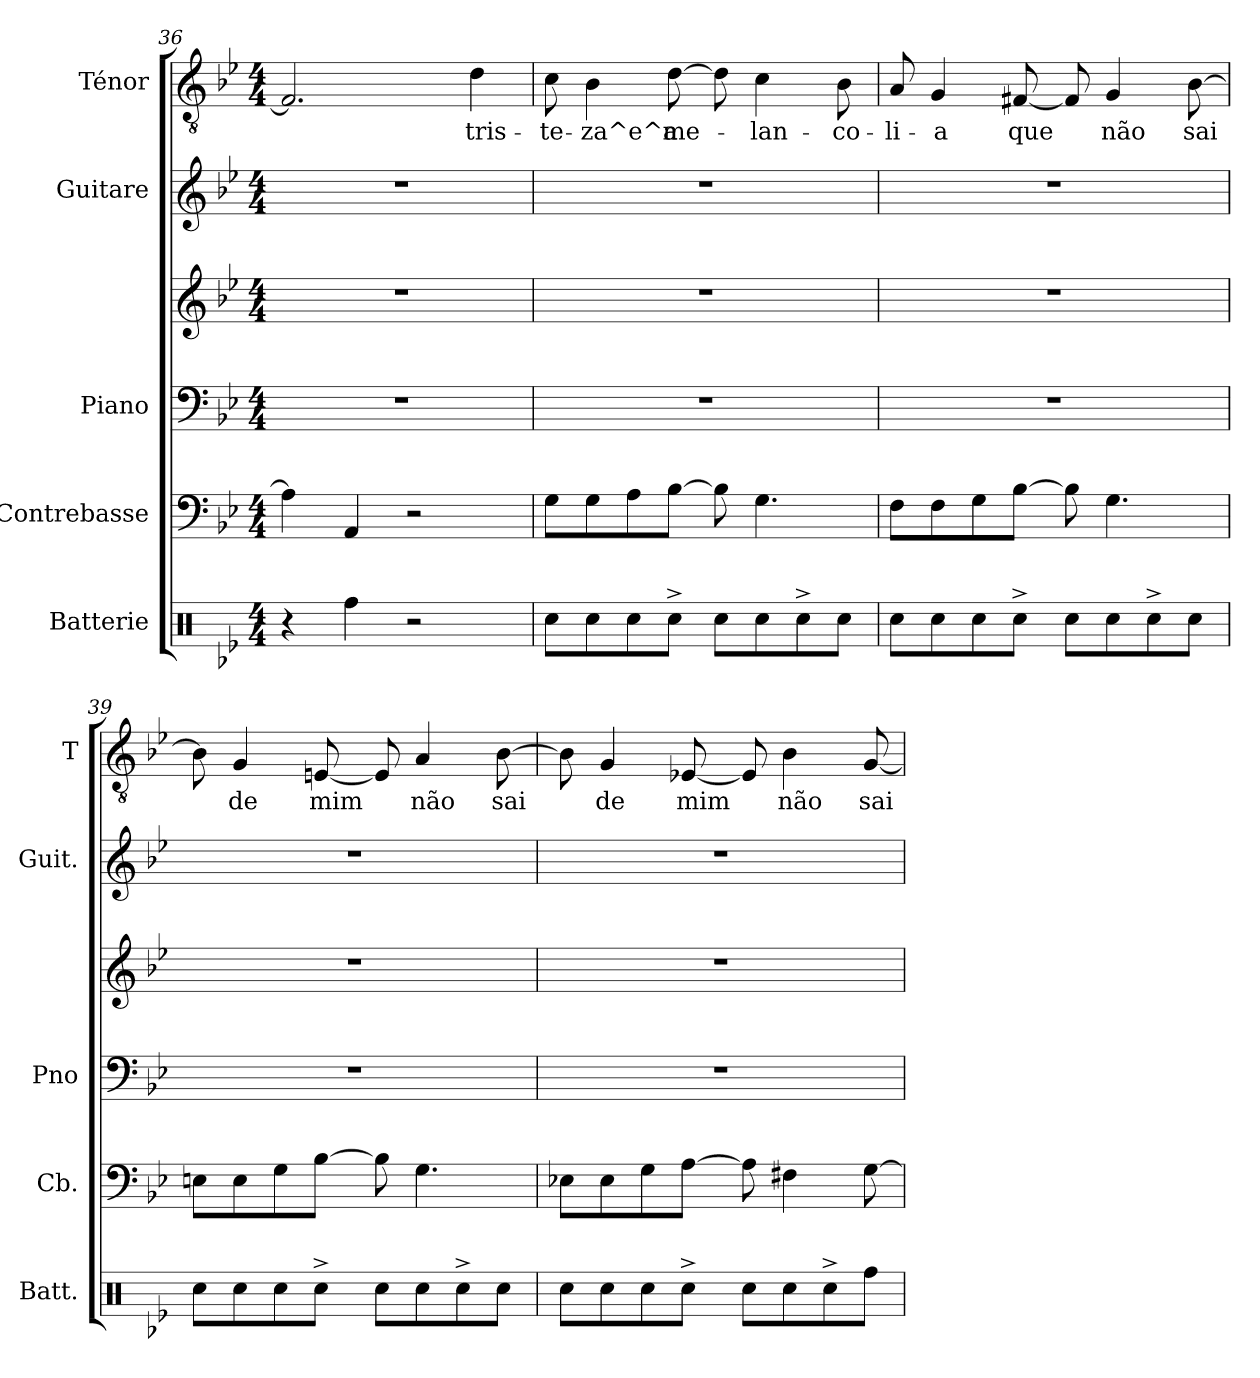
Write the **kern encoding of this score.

**kern	**kern	**kern	**kern	**kern	**kern	**text
*part5	*part4	*part3	*part3	*part2	*part1	*part1
*staff6	*staff5	*staff4	*staff3	*staff2	*staff1	*staff1
*I"Batterie	*I"Contrebasse	*I"Piano	*	*I"Guitare	*I"Ténor	*
*I'Batt.	*I'Cb.	*I'Pno	*	*I'Guit.	*I'T	*
*clefX	*clefF4	*clefF4	*clefG2	*clefG2	*clefGv2	*
*	*ITrd7c12	*	*	*ITrd7c12	*	*
*k[b-e-]	*k[b-e-]	*k[b-e-]	*k[b-e-]	*k[b-e-]	*k[b-e-]	*
*g:	*g:	*g:	*g:	*g:	*g:	*
*M4/4	*M4/4	*M4/4	*M4/4	*M4/4	*M4/4	*
=36	=36	=36	=36	=36	=36	=36
4r	4AA\]	1r	1r	1r	2.F#/]	.
!LO:N:head=solid	!	!	!	!	!	!
4Rff\	4AAA/	.	.	.	.	.
2r	2r	.	.	.	.	.
!	!	!	!	!	!	!LO:LY:b
.	.	.	.	.	4d\	tris-
!!LO:LB:g=z
=37	=37	=37	=37	=37	=37	=37
!	!	!	!	!	!	!LO:LY:b
8Rcc\L	8GG\L	1r	1r	1r	8c\	-te-
!	!	!	!	!	!	!LO:LY:b
8Rcc\	8GG\	.	.	.	4B-\	-za^e^a
8Rcc\	8AA\	.	.	.	.	.
!	!	!	!	!	!	!LO:LY:b
8Rcc^>\J	[8BB-\J	.	.	.	[8d\	me-
8Rcc\L	8BB-\]	.	.	.	8d\]	.
!	!	!	!	!	!	!LO:LY:b
8Rcc\	4.GG\	.	.	.	4c\	-lan-
8Rcc^>\	.	.	.	.	.	.
!	!	!	!	!	!	!LO:LY:b
8Rcc\J	.	.	.	.	8B-\	-co-
=38	=38	=38	=38	=38	=38	=38
!	!	!	!	!	!	!LO:LY:b
8Rcc\L	8FF\L	1r	1r	1r	8A/	-li-
!	!	!	!	!	!	!LO:LY:b
8Rcc\	8FF\	.	.	.	4G/	-a
8Rcc\	8GG\	.	.	.	.	.
!	!	!	!	!	!	!LO:LY:b
8Rcc^>\J	[8BB-\J	.	.	.	[8F#X/	que
8Rcc\L	8BB-\]	.	.	.	8F#/]	.
!	!	!	!	!	!	!LO:LY:b
8Rcc\	4.GG\	.	.	.	4G/	não
8Rcc^>\	.	.	.	.	.	.
!	!	!	!	!	!	!LO:LY:b
8Rcc\J	.	.	.	.	[8B-\	sai
=39	=39	=39	=39	=39	=39	=39
8Rcc\L	8EEn\L	1r	1r	1r	8B-\]	.
!	!	!	!	!	!	!LO:LY:b
8Rcc\	8EE\	.	.	.	4G/	de
8Rcc\	8GG\	.	.	.	.	.
!	!	!	!	!	!	!LO:LY:b
8Rcc^>\J	[8BB-\J	.	.	.	[8En/	mim
8Rcc\L	8BB-\]	.	.	.	8E/]	.
!	!	!	!	!	!	!LO:LY:b
8Rcc\	4.GG\	.	.	.	4A/	não
8Rcc^>\	.	.	.	.	.	.
!	!	!	!	!	!	!LO:LY:b
8Rcc\J	.	.	.	.	[8B-\	sai
=40	=40	=40	=40	=40	=40	=40
8Rcc\L	8EE-X\L	1r	1r	1r	8B-\]	.
!	!	!	!	!	!	!LO:LY:b
8Rcc\	8EE-\	.	.	.	4G/	de
8Rcc\	8GG\	.	.	.	.	.
!	!	!	!	!	!	!LO:LY:b
8Rcc^>\J	[8AA\J	.	.	.	[8E-X/	mim
8Rcc\L	8AA\]	.	.	.	8E-/]	.
!	!	!	!	!	!	!LO:LY:b
8Rcc\	4FF#X\	.	.	.	4B-\	não
8Rcc^>\	.	.	.	.	.	.
!LO:N:head=solid	!	!	!	!	!	!LO:LY:b
8Rff\J	[8GG\	.	.	.	[8G/	sai
=	=	=	=	=	=	=
*-	*-	*-	*-	*-	*-	*-
